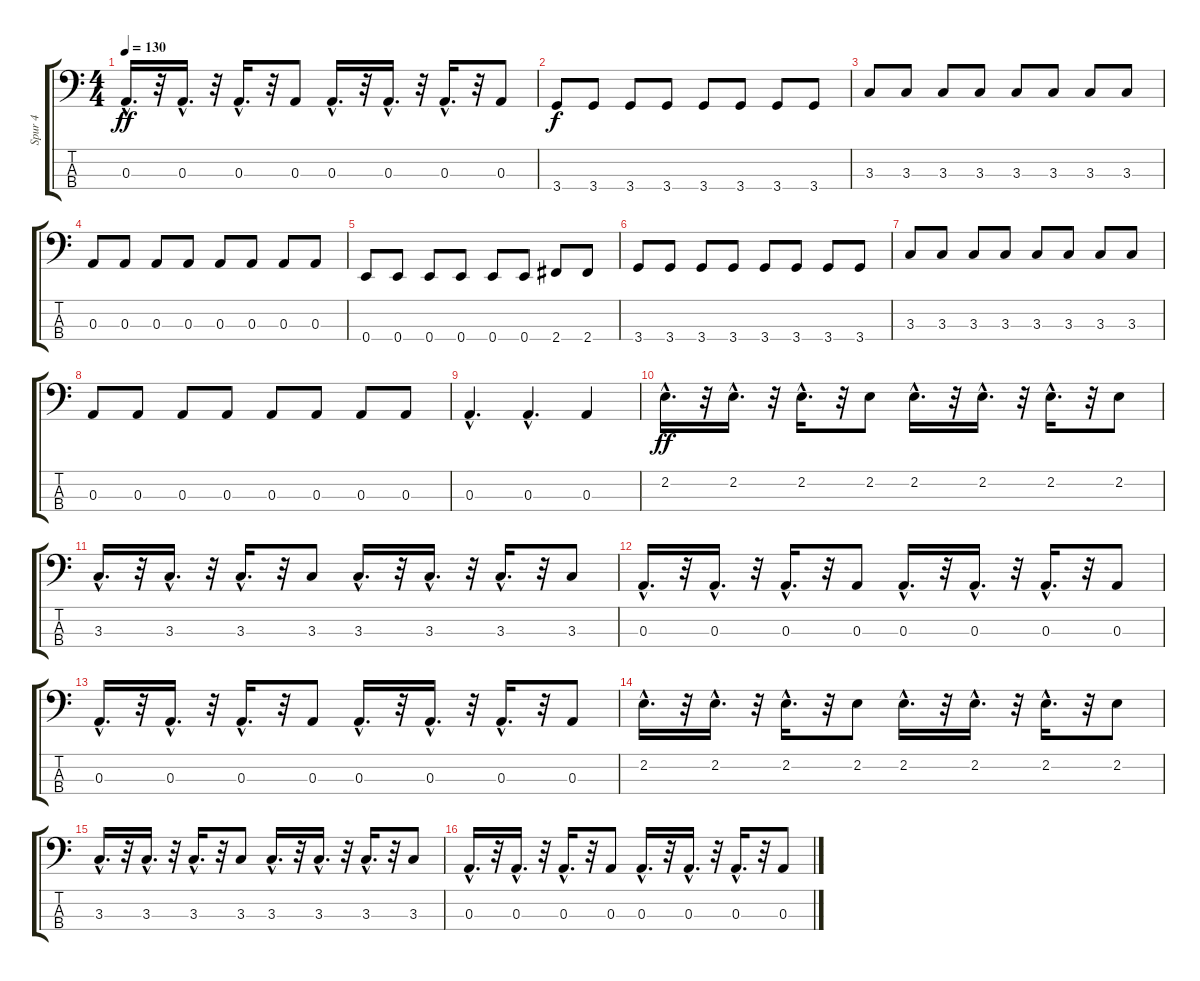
\track ("Spur 4" "Spur 4") {instrument slapbass2}
\staff {score tabs}
\tuning (G2 D2 A1 E1) {hide}
\ts (4 4)
\tempo 130
\clef f4
\ks c
0.3{hac}.16{d dy ff} r.32 0.3{hac}.16{d} r.32 0.3{hac}.16{d} r.32 0.3.8 0.3{hac}.16{d} r.32 0.3{hac}.16{d} r.32 0.3{hac}.16{d} r.32 0.3.8 |
3.4.8{dy f} 3.4.8 3.4.8 3.4.8 3.4.8 3.4.8 3.4.8 3.4.8 |
3.3.8 3.3.8 3.3.8 3.3.8 3.3.8 3.3.8 3.3.8 3.3.8 |
0.3.8 0.3.8 0.3.8 0.3.8 0.3.8 0.3.8 0.3.8 0.3.8 |
0.4.8 0.4.8 0.4.8 0.4.8 0.4.8 0.4.8 2.4.8 2.4.8 |
3.4.8 3.4.8 3.4.8 3.4.8 3.4.8 3.4.8 3.4.8 3.4.8 |
3.3.8 3.3.8 3.3.8 3.3.8 3.3.8 3.3.8 3.3.8 3.3.8 |
0.3.8 0.3.8 0.3.8 0.3.8 0.3.8 0.3.8 0.3.8 0.3.8 |
0.3{hac}.4{d} 0.3{hac}.4{d} 0.3.4 |
2.2{hac}.16{d dy ff} r.32 2.2{hac}.16{d} r.32 2.2{hac}.16{d} r.32 2.2.8 2.2{hac}.16{d} r.32 2.2{hac}.16{d} r.32 2.2{hac}.16{d} r.32 2.2.8 |
3.3{hac}.16{d} r.32 3.3{hac}.16{d} r.32 3.3{hac}.16{d} r.32 3.3.8 3.3{hac}.16{d} r.32 3.3{hac}.16{d} r.32 3.3{hac}.16{d} r.32 3.3.8 |
0.3{hac}.16{d} r.32 0.3{hac}.16{d} r.32 0.3{hac}.16{d} r.32 0.3.8 0.3{hac}.16{d} r.32 0.3{hac}.16{d} r.32 0.3{hac}.16{d} r.32 0.3.8 |
0.3{hac}.16{d} r.32 0.3{hac}.16{d} r.32 0.3{hac}.16{d} r.32 0.3.8 0.3{hac}.16{d} r.32 0.3{hac}.16{d} r.32 0.3{hac}.16{d} r.32 0.3.8 |
2.2{hac}.16{d} r.32 2.2{hac}.16{d} r.32 2.2{hac}.16{d} r.32 2.2.8 2.2{hac}.16{d} r.32 2.2{hac}.16{d} r.32 2.2{hac}.16{d} r.32 2.2.8 |
3.3{hac}.16{d} r.32 3.3{hac}.16{d} r.32 3.3{hac}.16{d} r.32 3.3.8 3.3{hac}.16{d} r.32 3.3{hac}.16{d} r.32 3.3{hac}.16{d} r.32 3.3.8 |
0.3{hac}.16{d} r.32 0.3{hac}.16{d} r.32 0.3{hac}.16{d} r.32 0.3.8 0.3{hac}.16{d} r.32 0.3{hac}.16{d} r.32 0.3{hac}.16{d} r.32 0.3.8
